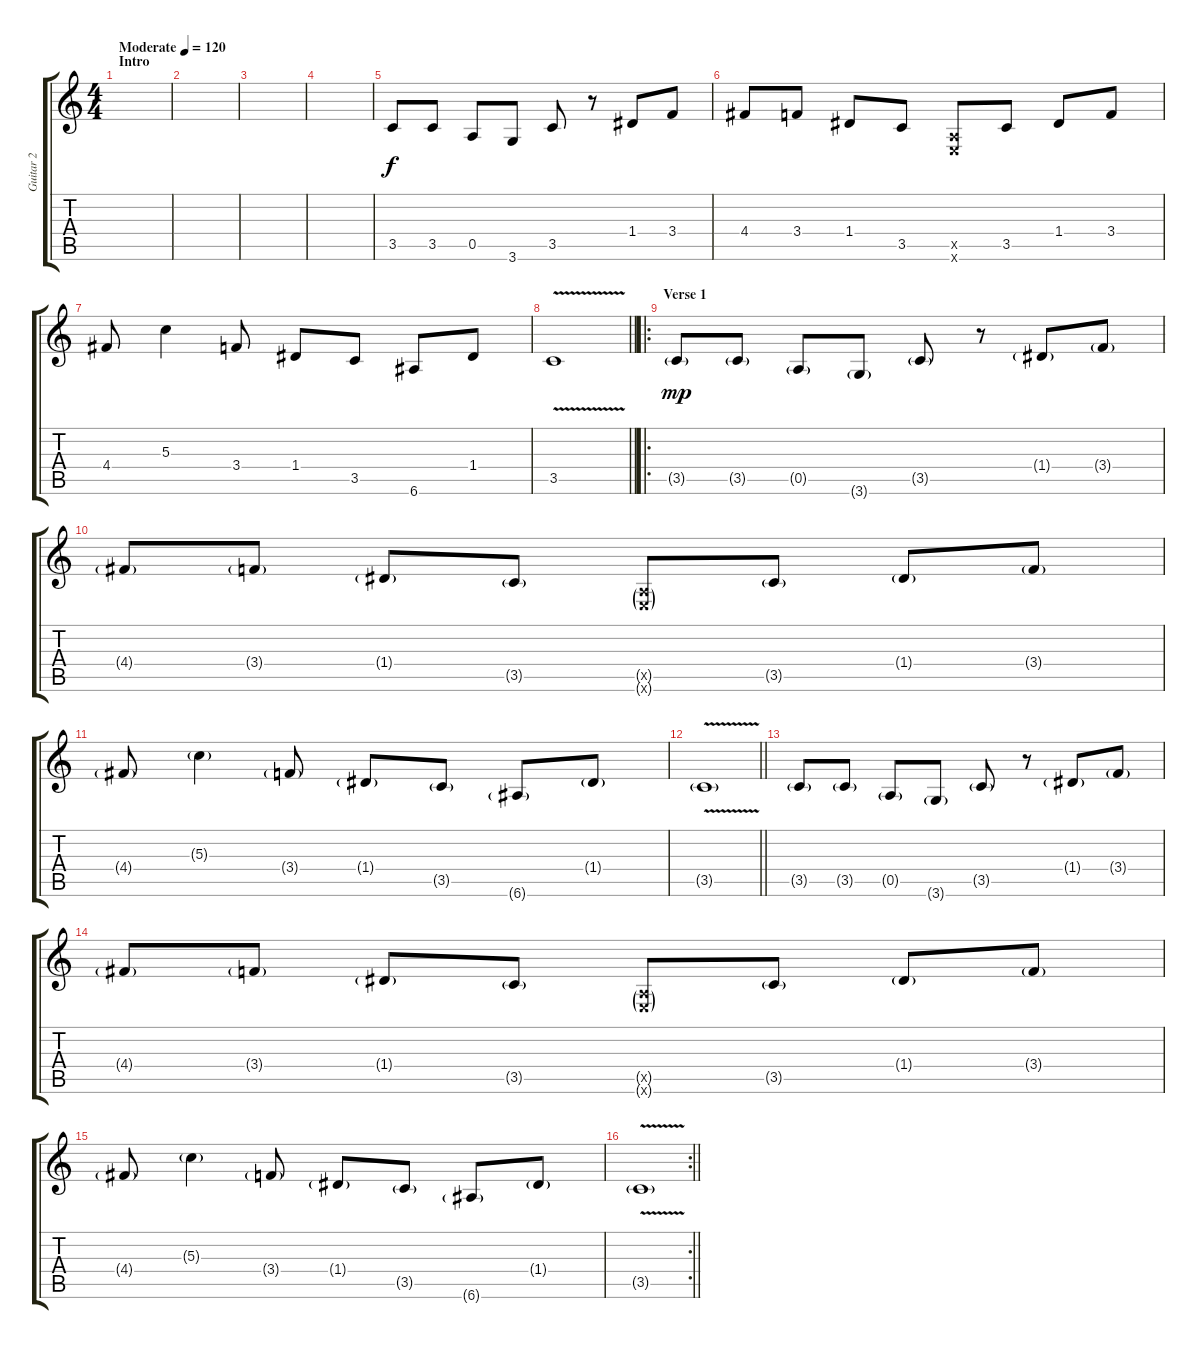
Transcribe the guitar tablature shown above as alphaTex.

\track ("Guitar 2" "Guitar 2") {instrument distortionguitar}
\staff {score tabs}
\tuning (E4 B3 G3 D3 A2 E2) {hide}
\ts (4 4)
\section ("" "Intro")
\tempo (120 "Moderate")
\clef g2
\ks c
|
|
|
|
3.5.8 3.5.8 0.5.8 3.6.8 3.5.8 r.8 1.4.8 3.4.8 |
4.4.8 3.4.8 1.4.8 3.5.8 (0.5{x} 0.6{x}).8 3.5.8 1.4.8 3.4.8 |
4.4.8 5.3.4 3.4.8 1.4.8 3.5.8 6.6.8 1.4.8 |
\barLineRight lightlight
3.5{v}.1 |
\ro
\section ("" "Verse 1")
3.5{g}.8{dy mp} 3.5{g}.8 0.5{g}.8 3.6{g}.8 3.5{g}.8 r.8 1.4{g}.8 3.4{g}.8 |
4.4{g}.8 3.4{g}.8 1.4{g}.8 3.5{g}.8 (0.5{g x} 0.6{g x}).8 3.5{g}.8 1.4{g}.8 3.4{g}.8 |
4.4{g}.8 5.3{g}.4 3.4{g}.8 1.4{g}.8 3.5{g}.8 6.6{g}.8 1.4{g}.8 |
\barLineRight lightlight
3.5{v g}.1 |
3.5{g}.8 3.5{g}.8 0.5{g}.8 3.6{g}.8 3.5{g}.8 r.8 1.4{g}.8 3.4{g}.8 |
4.4{g}.8 3.4{g}.8 1.4{g}.8 3.5{g}.8 (0.5{g x} 0.6{g x}).8 3.5{g}.8 1.4{g}.8 3.4{g}.8 |
4.4{g}.8 5.3{g}.4 3.4{g}.8 1.4{g}.8 3.5{g}.8 6.6{g}.8 1.4{g}.8 |
\rc 2
\barLineRight lightlight
3.5{v g}.1
